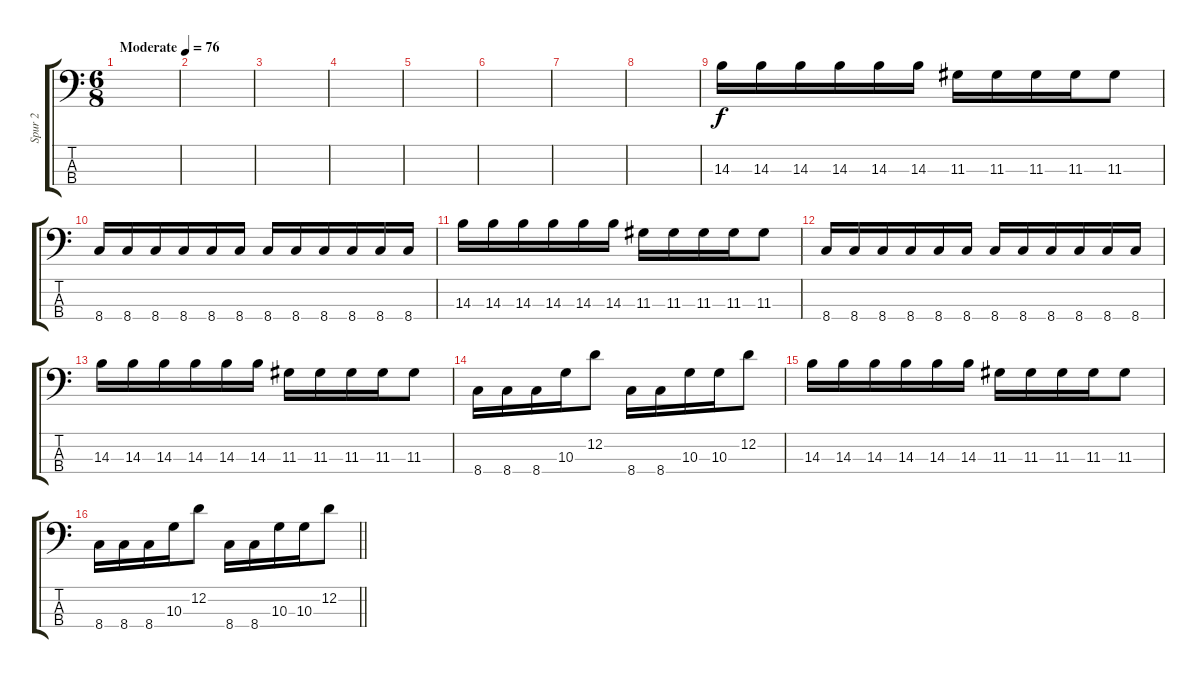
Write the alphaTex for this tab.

\track ("Spur 2" "Spur 2") {instrument electricbassfinger}
\staff {score tabs}
\tuning (G2 D2 A1 E1) {hide}
\ts (6 8)
\tempo (76 "Moderate")
\clef f4
\ks c
|
|
|
|
|
|
|
|
14.3.16 14.3.16 14.3.16 14.3.16 14.3.16 14.3.16 11.3.16 11.3.16 11.3.16 11.3.16 11.3.8 |
8.4.16 8.4.16 8.4.16 8.4.16 8.4.16 8.4.16 8.4.16 8.4.16 8.4.16 8.4.16 8.4.16 8.4.16 |
14.3.16 14.3.16 14.3.16 14.3.16 14.3.16 14.3.16 11.3.16 11.3.16 11.3.16 11.3.16 11.3.8 |
8.4.16 8.4.16 8.4.16 8.4.16 8.4.16 8.4.16 8.4.16 8.4.16 8.4.16 8.4.16 8.4.16 8.4.16 |
14.3.16 14.3.16 14.3.16 14.3.16 14.3.16 14.3.16 11.3.16 11.3.16 11.3.16 11.3.16 11.3.8 |
8.4.16 8.4.16 8.4.16 10.3.16 12.2.8 8.4.16 8.4.16 10.3.16 10.3.16 12.2.8 |
14.3.16 14.3.16 14.3.16 14.3.16 14.3.16 14.3.16 11.3.16 11.3.16 11.3.16 11.3.16 11.3.8 |
\barLineRight lightlight
8.4.16 8.4.16 8.4.16 10.3.16 12.2.8 8.4.16 8.4.16 10.3.16 10.3.16 12.2.8
